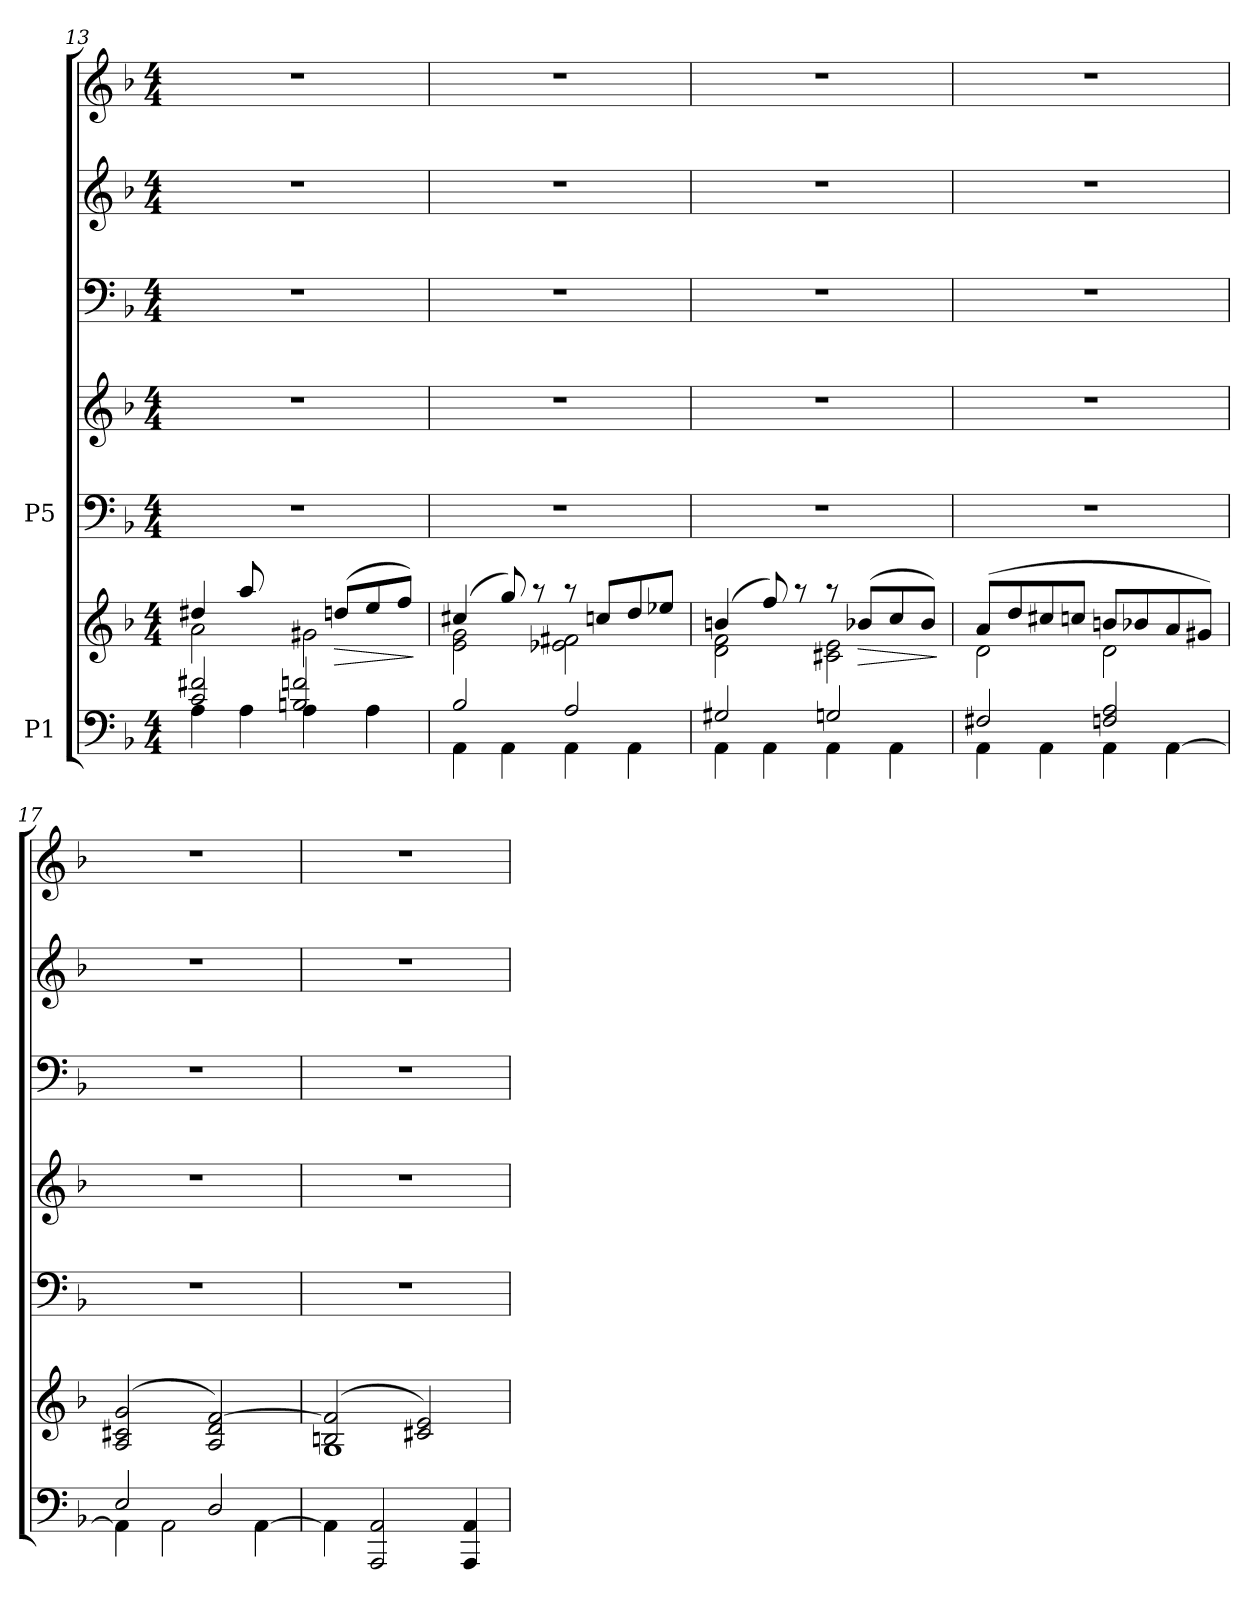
**kern	**kern	**dynam	**kern	**kern	**kern	**kern	**kern
*part5	*part5	*part5	*part4	*part4	*part3	*part2	*part1
*staff7	*staff6	*staff6/7	*staff5	*staff4	*staff3	*staff2	*staff1
*I"P1	*	*	*I"P5	*	*	*	*
*clefF4	*clefG2	*	*clefF4	*clefG2	*clefF4	*clefG2	*clefG2
*	*	*	*	*	*	*ITrd7c12	*
*k[b-]	*k[b-]	*	*k[b-]	*k[b-]	*k[b-]	*k[b-]	*k[b-]
*F:	*F:	*	*F:	*F:	*F:	*F:	*F:
*M4/4	*M4/4	*	*M4/4	*M4/4	*M4/4	*M4/4	*M4/4
=13	=13	=13	=13	=13	=13	=13	=13
*^	*	*	*	*	*	*	*
*	*^	*	*	*	*	*	*	*
!	!	!	!	!LO:HP:b	!	!	!	!	!
*	*	*	*^	*	*	*	*	*	*
*	*	*	*	*^	*	*	*	*	*	*
4A\	2c/ 2f#X/	1ryy	4dd#X/	2a\	1ryy	<	1r	1r	1r	1r	1r
4A\	.	.	8aa/	.	.	.	.	.	.	.	.
.	.	.	4ryy	.	.	[	.	.	.	.	.
4A\	2Bn/ 2fn/	.	.	2g#X\	.	.	.	.	.	.	.
!	!	!	!	!	!	!LO:HP:b	!	!	!	!	!
.	.	.	(>8ddn/L	.	.	>	.	.	.	.	.
4A\	.	.	8ee/	.	.	.	.	.	.	.	.
.	.	.	8ff/J)	.	.	.	.	.	.	.	.
*v	*v	*v	*	*	*	*	*	*	*	*	*
*	*v	*v	*v	*	*	*	*	*	*
.	.	]	.	.	.	.	.
=14	=14	=14	=14	=14	=14	=14	=14
*^	*^	*	*	*	*	*	*
*	*^	*	*^	*	*	*	*	*	*
4AA\	2B-/	1ryy	(>4cc#X/	2e\ 2g\	1ryy	.	1r	1r	1r	1r	1r
4AA\	.	.	8gg/)	.	.	.	.	.	.	.	.
.	.	.	8raa	.	.	.	.	.	.	.	.
4AA\	2A/	.	8raa	2e-X\ 2f#X\	.	.	.	.	.	.	.
.	.	.	8ccn/L	.	.	.	.	.	.	.	.
4AA\	.	.	8dd/	.	.	.	.	.	.	.	.
.	.	.	8ee-X/J	.	.	.	.	.	.	.	.
=15	=15	=15	=15	=15	=15	=15	=15	=15	=15	=15	=15
!	!	!	!	!	!	!LO:HP:b	!	!	!	!	!
4AA\	2G#X/	1ryy	(>4bn/	2d\ 2f\	1ryy	<	1r	1r	1r	1r	1r
4AA\	.	.	8ff/)	.	.	.	.	.	.	.	.
.	.	.	8raa	.	.	[	.	.	.	.	.
4AA\	2Gn/	.	8raa	2c#X\ 2e\	.	.	.	.	.	.	.
!	!	!	!	!	!	!LO:HP:b	!	!	!	!	!
.	.	.	(>8b-X/L	.	.	>	.	.	.	.	.
4AA\	.	.	8cc/	.	.	.	.	.	.	.	.
.	.	.	8b-/J)	.	.	.	.	.	.	.	.
*v	*v	*v	*	*	*	*	*	*	*	*	*
*	*v	*v	*v	*	*	*	*	*	*
.	.	]	.	.	.	.	.
=16	=16	=16	=16	=16	=16	=16	=16
*^	*^	*	*	*	*	*	*
*	*^	*	*^	*	*	*	*	*	*
4AA\	2F#X/	1ryy	(>8a/L	2d\	1ryy	.	1r	1r	1r	1r	1r
.	.	.	8dd/	.	.	.	.	.	.	.	.
4AA\	.	.	8cc#X/	.	.	.	.	.	.	.	.
.	.	.	8ccn/J	.	.	.	.	.	.	.	.
4AA\	2Fn/ 2A/	.	8bn/L	2d\	.	.	.	.	.	.	.
.	.	.	8b-X/	.	.	.	.	.	.	.	.
[<4AA\	.	.	8a/	.	.	.	.	.	.	.	.
.	.	.	8g#X/J)	.	.	.	.	.	.	.	.
=17	=17	=17	=17	=17	=17	=17	=17	=17	=17	=17	=17
4AA\]	2E/	1ryy	(>2A/ 2c#X/ 2g/	1ryy	1ryy	.	1r	1r	1r	1r	1r
2AA\	.	.	.	.	.	.	.	.	.	.	.
.	2D/	.	2A/ 2d/ [>2f/)	.	.	.	.	.	.	.	.
[>4AA\	.	.	.	.	.	.	.	.	.	.	.
!!LO:LB:g=z
=18	=18	=18	=18	=18	=18	=18	=18	=18	=18	=18	=18
4AA\]	1ryy	1ryy	(>2Bn/ 2f/]	1G	1ryy	.	1r	1r	1r	1r	1r
2AAA/ 2AA/	.	.	.	.	.	.	.	.	.	.	.
.	.	.	2c#X/ 2e/)	.	.	.	.	.	.	.	.
4AAA/ 4AA/	.	.	.	.	.	.	.	.	.	.	.
*v	*v	*v	*	*	*	*	*	*	*	*	*
*	*v	*v	*v	*	*	*	*	*	*
=	=	=	=	=	=	=	=
*-	*-	*-	*-	*-	*-	*-	*-
